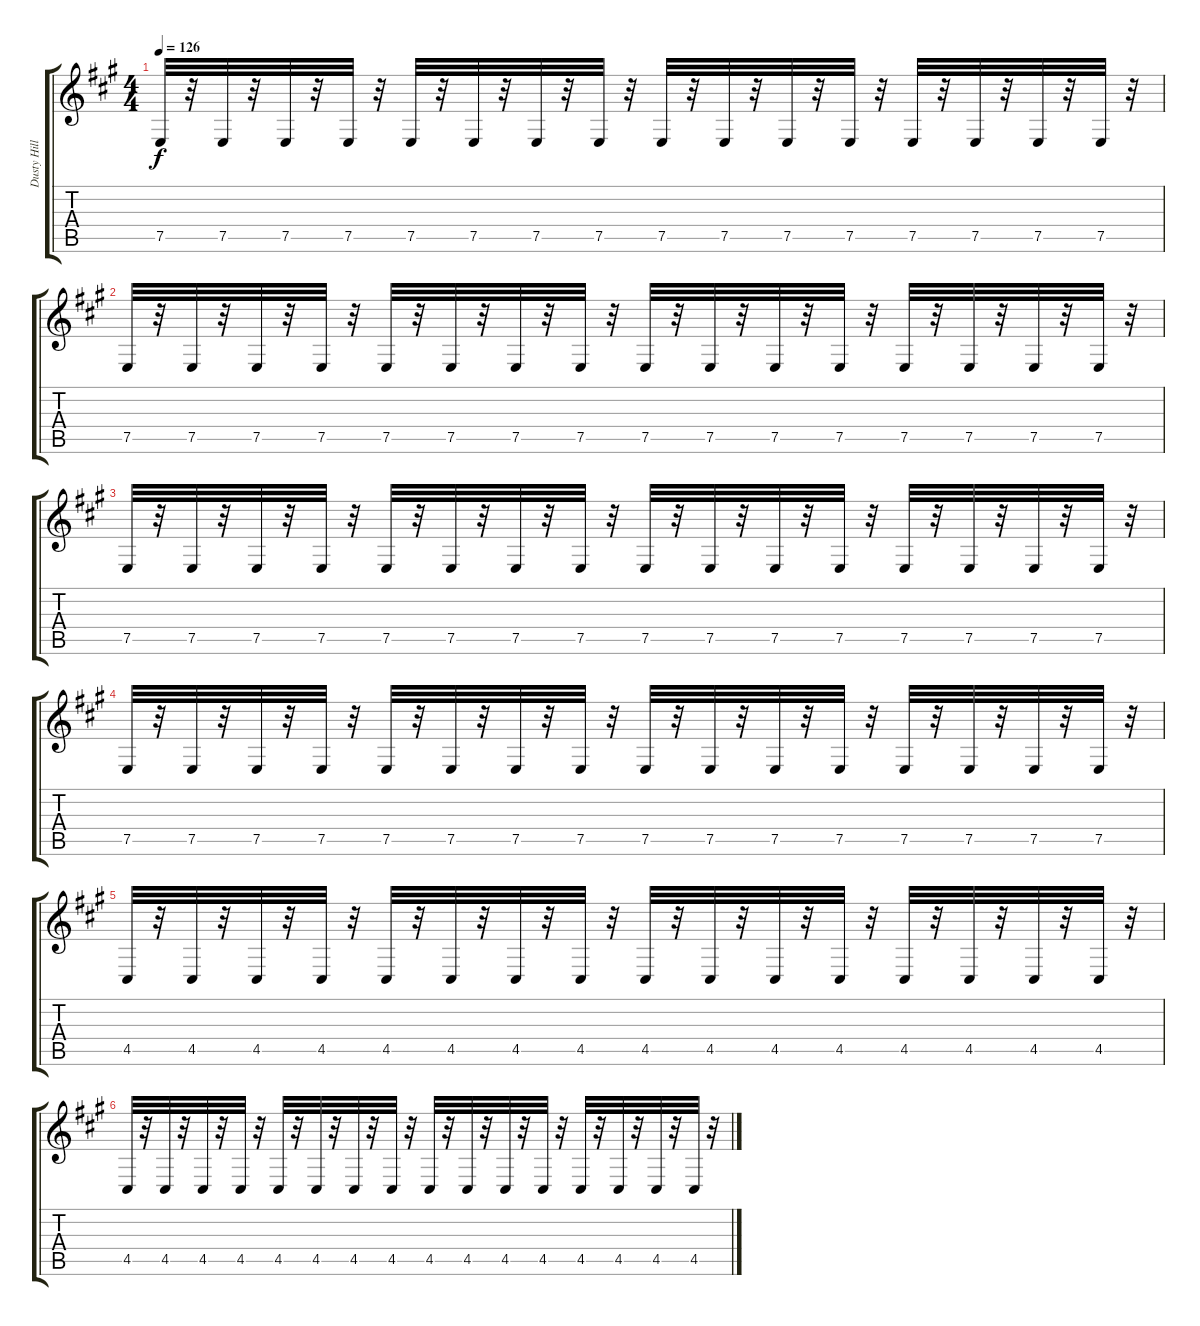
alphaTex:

\track ("Dusty Hill: Synth" "Dusty Hill") {instrument lead2sawtooth}
\staff {score tabs}
\tuning (E4 B3 G3 D3 A2 E2) {hide}
\ts (4 4)
\tempo 126
\clef g2
\ks a
7.5.32{dy f} r.32 7.5.32 r.32 7.5.32 r.32 7.5.32 r.32 7.5.32 r.32 7.5.32 r.32 7.5.32 r.32 7.5.32 r.32 7.5.32 r.32 7.5.32 r.32 7.5.32 r.32 7.5.32 r.32 7.5.32 r.32 7.5.32 r.32 7.5.32 r.32 7.5.32 r.32 |
7.5.32 r.32 7.5.32 r.32 7.5.32 r.32 7.5.32 r.32 7.5.32 r.32 7.5.32 r.32 7.5.32 r.32 7.5.32 r.32 7.5.32 r.32 7.5.32 r.32 7.5.32 r.32 7.5.32 r.32 7.5.32 r.32 7.5.32 r.32 7.5.32 r.32 7.5.32 r.32 |
7.5.32 r.32 7.5.32 r.32 7.5.32 r.32 7.5.32 r.32 7.5.32 r.32 7.5.32 r.32 7.5.32 r.32 7.5.32 r.32 7.5.32 r.32 7.5.32 r.32 7.5.32 r.32 7.5.32 r.32 7.5.32 r.32 7.5.32 r.32 7.5.32 r.32 7.5.32 r.32 |
7.5.32 r.32 7.5.32 r.32 7.5.32 r.32 7.5.32 r.32 7.5.32 r.32 7.5.32 r.32 7.5.32 r.32 7.5.32 r.32 7.5.32 r.32 7.5.32 r.32 7.5.32 r.32 7.5.32 r.32 7.5.32 r.32 7.5.32 r.32 7.5.32 r.32 7.5.32 r.32 |
4.5.32 r.32 4.5.32 r.32 4.5.32 r.32 4.5.32 r.32 4.5.32 r.32 4.5.32 r.32 4.5.32 r.32 4.5.32 r.32 4.5.32 r.32 4.5.32 r.32 4.5.32 r.32 4.5.32 r.32 4.5.32 r.32 4.5.32 r.32 4.5.32 r.32 4.5.32 r.32 |
4.5.32 r.32 4.5.32 r.32 4.5.32 r.32 4.5.32 r.32 4.5.32 r.32 4.5.32 r.32 4.5.32 r.32 4.5.32 r.32 4.5.32 r.32 4.5.32 r.32 4.5.32 r.32 4.5.32 r.32 4.5.32 r.32 4.5.32 r.32 4.5.32 r.32 4.5.32 r.32
